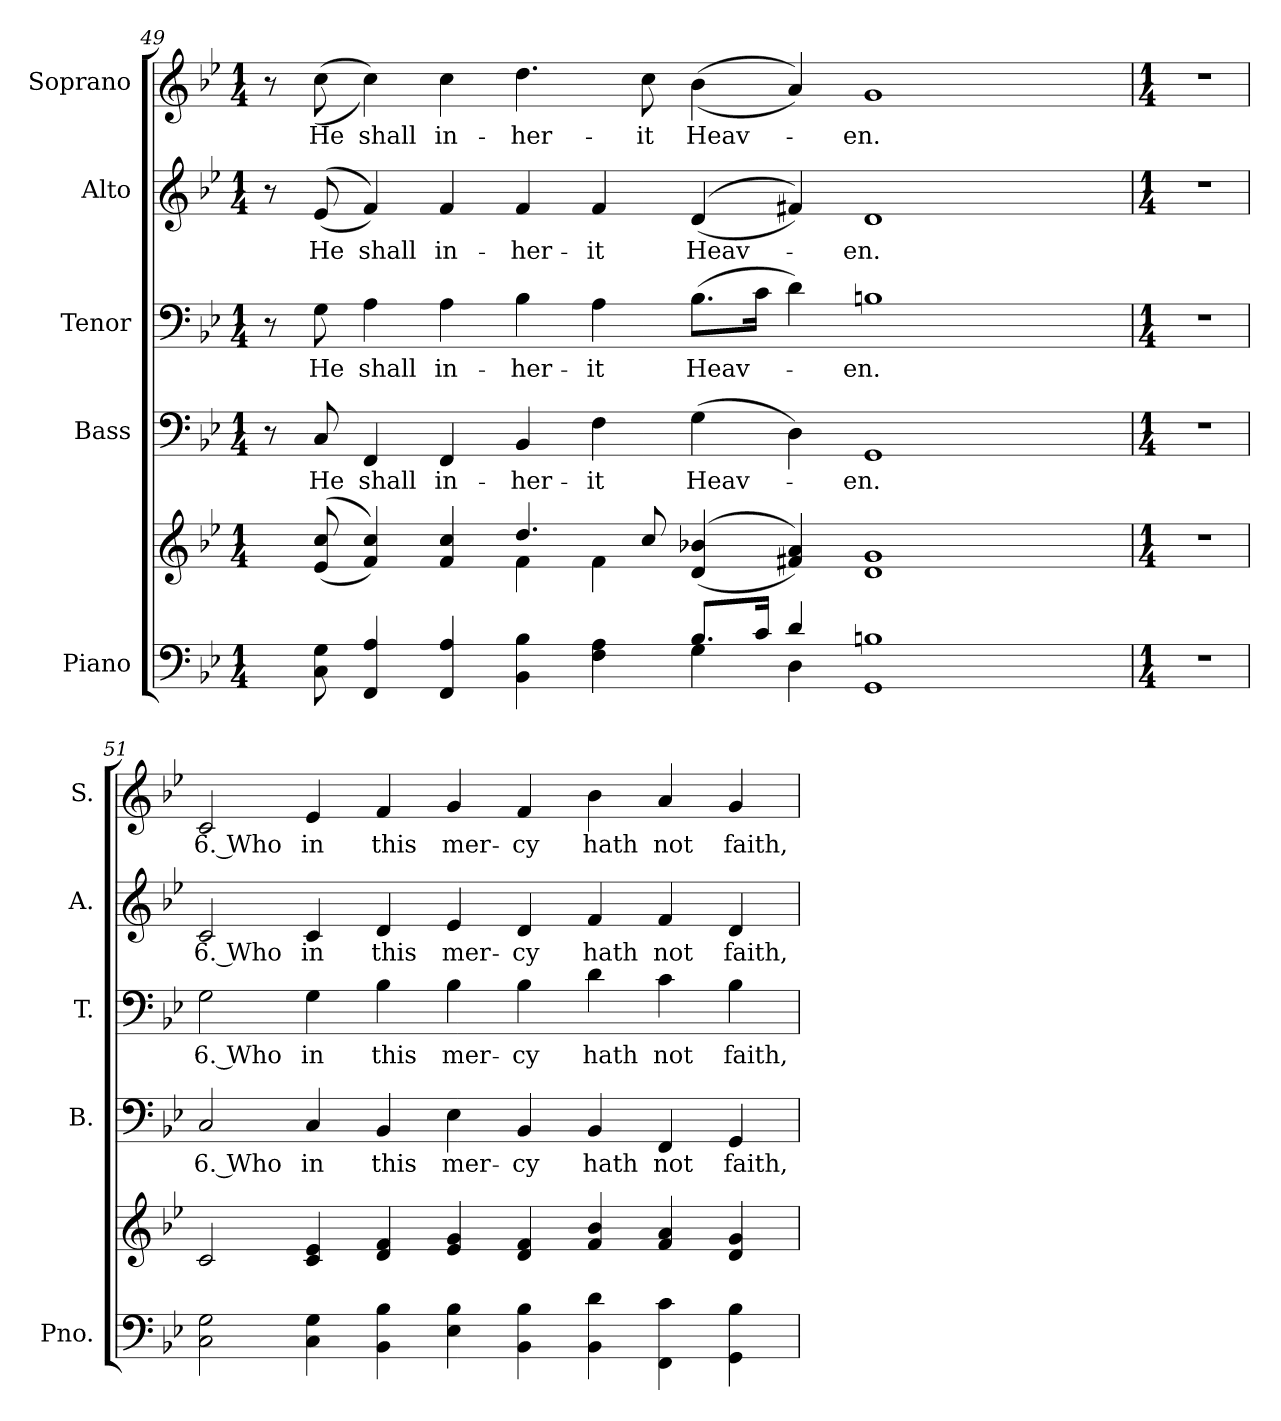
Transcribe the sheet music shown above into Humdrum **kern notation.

**kern	**kern	**kern	**text	**kern	**text	**kern	**text	**kern	**text
*part5	*part5	*part4	*part4	*part3	*part3	*part2	*part2	*part1	*part1
*staff6	*staff5	*staff4	*staff4	*staff3	*staff3	*staff2	*staff2	*staff1	*staff1
*I"Piano	*	*I"Bass	*	*I"Tenor	*	*I"Alto	*	*I"Soprano	*
*I'Pno.	*	*I'B.	*	*I'T.	*	*I'A.	*	*I'S.	*
!!LO:PB:g=z
*clefF4	*clefG2	*clefF4	*	*clefF4	*	*clefG2	*	*clefG2	*
*k[b-e-]	*k[b-e-]	*k[b-e-]	*	*k[b-e-]	*	*k[b-e-]	*	*k[b-e-]	*
*B-:	*B-:	*B-:	*	*B-:	*	*B-:	*	*B-:	*
*M1/4	*M1/4	*M1/4	*	*M1/4	*	*M1/4	*	*M1/4	*
=49	=49	=49	=49	=49	=49	=49	=49	=49	=49
*^	*^	*	*	*	*	*	*	*	*
8ryy	1ryy	8ryy	2ryy	8r	.	8r	.	8r	.	8r	.
!	!	!	!	!	!LO:LY:b:color=#000000	!	!	!	!	!	!
!	!	!	!	!	!	!	!LO:LY:b:color=#000000	!	!	!	!
!	!	!	!	!	!	!	!	!	!LO:LY:b:color=#000000	!	!
!	!	!	!	!	!	!	!	!	!	!	!LO:LY:b:color=#000000
8Ci\ 8Gi	.	((8e-i/ 8cci	.	8Ci/	He	8Gi\	He	((8e-i/	He	((8cci\	He
!	!	!	!	!	!LO:LY:b:color=#000000	!	!	!	!	!	!
!	!	!	!	!	!	!	!LO:LY:b:color=#000000	!	!	!	!
!	!	!	!	!	!	!	!	!	!LO:LY:b:color=#000000	!	!
!	!	!	!	!	!	!	!	!	!	!	!LO:LY:b:color=#000000
4FFi/ 4Ai	.	4fi/ 4cci))	.	4FFi/	shall	4Ai\	shall	4fi/))	shall	4cci\))	shall
!	!	!	!	!	!LO:LY:b:color=#000000	!	!	!	!	!	!
!	!	!	!	!	!	!	!LO:LY:b:color=#000000	!	!	!	!
!	!	!	!	!	!	!	!	!	!LO:LY:b:color=#000000	!	!
!	!	!	!	!	!	!	!	!	!	!	!LO:LY:b:color=#000000
4FFi/ 4Ai	.	4fi/ 4cci	4ryy	4FFi/	in-	4Ai\	in-	4fi/	in-	4cci\	in-
!	!	!	!	!	!LO:LY:b:color=#000000	!	!	!	!	!	!
!	!	!	!	!	!	!	!LO:LY:b:color=#000000	!	!	!	!
!	!	!	!	!	!	!	!	!	!LO:LY:b:color=#000000	!	!
!	!	!	!	!	!	!	!	!	!	!	!LO:LY:b:color=#000000
4BB-i\ 4B-i	.	4.ddi/	4fi\	4BB-i/	-her-	4B-i\	-her-	4fi/	-her-	4.ddi\	-her-
!	!	!	!	!	!LO:LY:b:color=#000000	!	!	!	!	!	!
!	!	!	!	!	!	!	!LO:LY:b:color=#000000	!	!	!	!
!	!	!	!	!	!	!	!	!	!LO:LY:b:color=#000000	!	!
4Fi\ 4Ai	4ryy	.	4fi\	4Fi\	-it	4Ai\	-it	4fi/	-it	.	.
!	!	!	!	!	!	!	!	!	!	!	!LO:LY:b:color=#000000
.	.	8cci/	.	.	.	.	.	.	.	8cci\	-it
!	!	!	!	!	!LO:LY:b:color=#000000	!	!	!	!	!	!
!	!	!	!	!	!	!	!LO:LY:b:color=#000000	!	!	!	!
!	!	!	!	!	!	!	!	!	!LO:LY:b:color=#000000	!	!
!	!	!	!	!	!	!	!	!	!	!	!LO:LY:b:color=#000000
8.B-i/L	4Gi\	((4di/ 4b-Xi	4ryy	(4Gi\	Heav-	(8.B-i\L	Heav-	((4di/	Heav-	((4b-i\	Heav-
16ci/Jk	.	.	.	.	.	16ci\Jk	.	.	.	.	.
4di/	4Di\	4f#Xi/ 4ai))	2ryy	4Di\)	.	4di\)	.	4f#Xi/))	.	4ai/))	.
!	!	!	!	!	!LO:LY:b:color=#000000	!	!	!	!	!	!
!	!	!	!	!	!	!	!LO:LY:b:color=#000000	!	!	!	!
!	!	!	!	!	!	!	!	!	!LO:LY:b:color=#000000	!	!
!	!	!	!	!	!	!	!	!	!	!	!LO:LY:b:color=#000000
1GGi 1Bni	4ryy	1di 1gi	.	1GGi	-en.	1Bni	-en.	1di	-en.	1gi	-en.
.	2ryy	.	2ryy	.	.	.	.	.	.	.	.
.	4ryy	.	4ryy	.	.	.	.	.	.	.	.
*v	*v	*	*	*	*	*	*	*	*	*	*
*	*v	*v	*	*	*	*	*	*	*	*
!!LO:PB:g=z
=50	=50	=50	=50	=50	=50	=50	=50	=50	=50
*M1/4	*M1/4	*M1/4	*	*M1/4	*	*M1/4	*	*M1/4	*
*^	*^	*	*	*	*	*	*	*	*
!LO:N:vis=1	!	!LO:N:vis=1	!	!LO:N:vis=1	!	!LO:N:vis=1	!	!LO:N:vis=1	!	!LO:N:vis=1	!
*v	*v	*	*	*	*	*	*	*	*	*	*
*	*v	*v	*	*	*	*	*	*	*	*
4r	4r	4r	.	4r	.	4r	.	4r	.
!!LO:PB:g=z
=51	=51	=51	=51	=51	=51	=51	=51	=51	=51
!	!	!	!LO:LY:b:color=#000000	!	!	!	!	!	!
!	!	!	!	!	!LO:LY:b:color=#000000	!	!	!	!
!	!	!	!	!	!	!	!LO:LY:b:color=#000000	!	!
!	!	!	!	!	!	!	!	!	!LO:LY:b:color=#000000
2Ci\ 2Gi	2ci/	2Ci/	6. Who	2Gi\	6. Who	2ci/	6. Who	2ci/	6. Who
!	!	!	!LO:LY:b:color=#000000	!	!	!	!	!	!
!	!	!	!	!	!LO:LY:b:color=#000000	!	!	!	!
!	!	!	!	!	!	!	!LO:LY:b:color=#000000	!	!
!	!	!	!	!	!	!	!	!	!LO:LY:b:color=#000000
4Ci\ 4Gi	4ci/ 4e-i	4Ci/	in	4Gi\	in	4ci/	in	4e-i/	in
!	!	!	!LO:LY:b:color=#000000	!	!	!	!	!	!
!	!	!	!	!	!LO:LY:b:color=#000000	!	!	!	!
!	!	!	!	!	!	!	!LO:LY:b:color=#000000	!	!
!	!	!	!	!	!	!	!	!	!LO:LY:b:color=#000000
4BB-i\ 4B-i	4di/ 4fi	4BB-i/	this	4B-i\	this	4di/	this	4fi/	this
!	!	!	!LO:LY:b:color=#000000	!	!	!	!	!	!
!	!	!	!	!	!LO:LY:b:color=#000000	!	!	!	!
!	!	!	!	!	!	!	!LO:LY:b:color=#000000	!	!
!	!	!	!	!	!	!	!	!	!LO:LY:b:color=#000000
4E-i\ 4B-i	4e-i/ 4gi	4E-i\	mer-	4B-i\	mer-	4e-i/	mer-	4gi/	mer-
!	!	!	!LO:LY:b:color=#000000	!	!	!	!	!	!
!	!	!	!	!	!LO:LY:b:color=#000000	!	!	!	!
!	!	!	!	!	!	!	!LO:LY:b:color=#000000	!	!
!	!	!	!	!	!	!	!	!	!LO:LY:b:color=#000000
4BB-i\ 4B-i	4di/ 4fi	4BB-i/	-cy	4B-i\	-cy	4di/	-cy	4fi/	-cy
!	!	!	!LO:LY:b:color=#000000	!	!	!	!	!	!
!	!	!	!	!	!LO:LY:b:color=#000000	!	!	!	!
!	!	!	!	!	!	!	!LO:LY:b:color=#000000	!	!
!	!	!	!	!	!	!	!	!	!LO:LY:b:color=#000000
4BB-i\ 4di	4fi/ 4b-i	4BB-i/	hath	4di\	hath	4fi/	hath	4b-i\	hath
!	!	!	!LO:LY:b:color=#000000	!	!	!	!	!	!
!	!	!	!	!	!LO:LY:b:color=#000000	!	!	!	!
!	!	!	!	!	!	!	!LO:LY:b:color=#000000	!	!
!	!	!	!	!	!	!	!	!	!LO:LY:b:color=#000000
4FFi\ 4ci	4fi/ 4ai	4FFi/	not	4ci\	not	4fi/	not	4ai/	not
!	!	!	!LO:LY:b:color=#000000	!	!	!	!	!	!
!	!	!	!	!	!LO:LY:b:color=#000000	!	!	!	!
!	!	!	!	!	!	!	!LO:LY:b:color=#000000	!	!
!	!	!	!	!	!	!	!	!	!LO:LY:b:color=#000000
4GGi\ 4B-i	4di/ 4gi	4GGi/	faith,	4B-i\	faith,	4di/	faith,	4gi/	faith,
=	=	=	=	=	=	=	=	=	=
*-	*-	*-	*-	*-	*-	*-	*-	*-	*-
